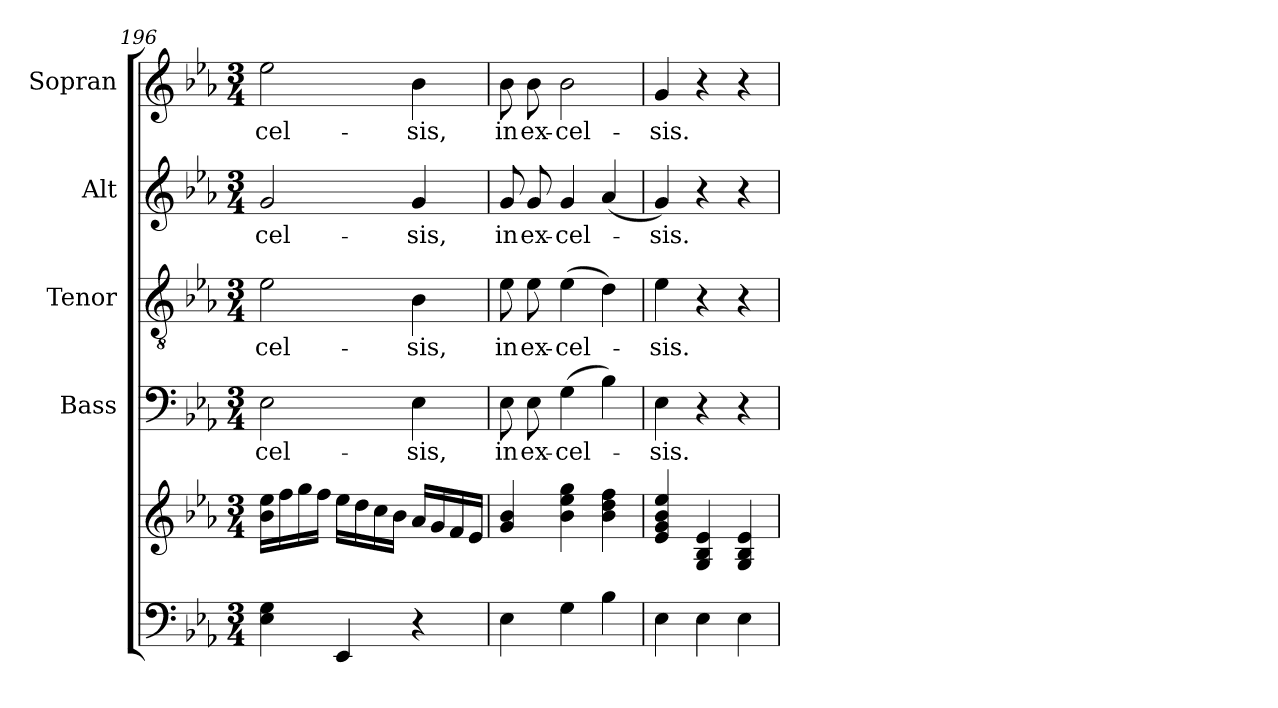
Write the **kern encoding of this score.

**kern	**kern	**kern	**text	**kern	**text	**kern	**text	**kern	**text
*part5	*part5	*part4	*part4	*part3	*part3	*part2	*part2	*part1	*part1
*staff6	*staff5	*staff4	*staff4	*staff3	*staff3	*staff2	*staff2	*staff1	*staff1
*	*	*I"Bass	*	*I"Tenor	*	*I"Alt	*	*I"Sopran	*
*	*	*I'B.	*	*I'T.	*	*I'A.	*	*I'S.	*
*clefF4	*clefG2	*clefF4	*	*clefGv2	*	*clefG2	*	*clefG2	*
*k[b-e-a-]	*k[b-e-a-]	*k[b-e-a-]	*	*k[b-e-a-]	*	*k[b-e-a-]	*	*k[b-e-a-]	*
*E-:	*E-:	*E-:	*	*E-:	*	*E-:	*	*E-:	*
*M3/4	*M3/4	*M3/4	*	*M3/4	*	*M3/4	*	*M3/4	*
=196	=196	=196	=196	=196	=196	=196	=196	=196	=196
!	!	!	!LO:LY:b	!	!LO:LY:b	!	!LO:LY:b	!	!LO:LY:b
4E-\ 4G\	16b-\ 16ee-\LL	2E-\	-cel-	2e-\	-cel-	2g/	-cel-	2ee-\	-cel-
.	16ff\	.	.	.	.	.	.	.	.
.	16gg\	.	.	.	.	.	.	.	.
.	16ff\JJ	.	.	.	.	.	.	.	.
4EE-/	16ee-\LL	.	.	.	.	.	.	.	.
.	16dd\	.	.	.	.	.	.	.	.
.	16cc\	.	.	.	.	.	.	.	.
.	16b-\JJ	.	.	.	.	.	.	.	.
!	!	!	!LO:LY:b	!	!LO:LY:b	!	!LO:LY:b	!	!LO:LY:b
4r	16a-/LL	4E-\	-sis,	4B-\	-sis,	4g/	-sis,	4b-\	-sis,
.	16g/	.	.	.	.	.	.	.	.
.	16f/	.	.	.	.	.	.	.	.
.	16e-/JJ	.	.	.	.	.	.	.	.
=197	=197	=197	=197	=197	=197	=197	=197	=197	=197
!	!	!	!LO:LY:b	!	!LO:LY:b	!	!LO:LY:b	!	!LO:LY:b
4E-\	4g/ 4b-/	8E-\	in	8e-\	in	8g/	in	8b-\	in
!	!	!	!LO:LY:b	!	!LO:LY:b	!	!LO:LY:b	!	!LO:LY:b
.	.	8E-\	ex-	8e-\	ex-	8g/	ex-	8b-\	ex-
!	!	!	!LO:LY:b	!	!LO:LY:b	!	!LO:LY:b	!	!LO:LY:b
4G\	4b-\ 4ee-\ 4gg\	(>4G\	-cel-	(>4e-\	-cel-	4g/	-cel-	2b-\	-cel-
4B-\	4b-\ 4dd\ 4ff\	4B-\)	.	4d\)	.	(<4a-/	.	.	.
=198	=198	=198	=198	=198	=198	=198	=198	=198	=198
!	!	!	!LO:LY:b	!	!LO:LY:b	!	!LO:LY:b	!	!LO:LY:b
4E-\	4e-/ 4g/ 4b-/ 4ee-/	4E-\	-sis.	4e-\	-sis.	4g/)	-sis.	4g/	-sis.
4E-\	4G/ 4B-/ 4e-/	4r	.	4r	.	4r	.	4r	.
4E-\	4G/ 4B-/ 4e-/	4r	.	4r	.	4r	.	4r	.
=	=	=	=	=	=	=	=	=	=
*-	*-	*-	*-	*-	*-	*-	*-	*-	*-
